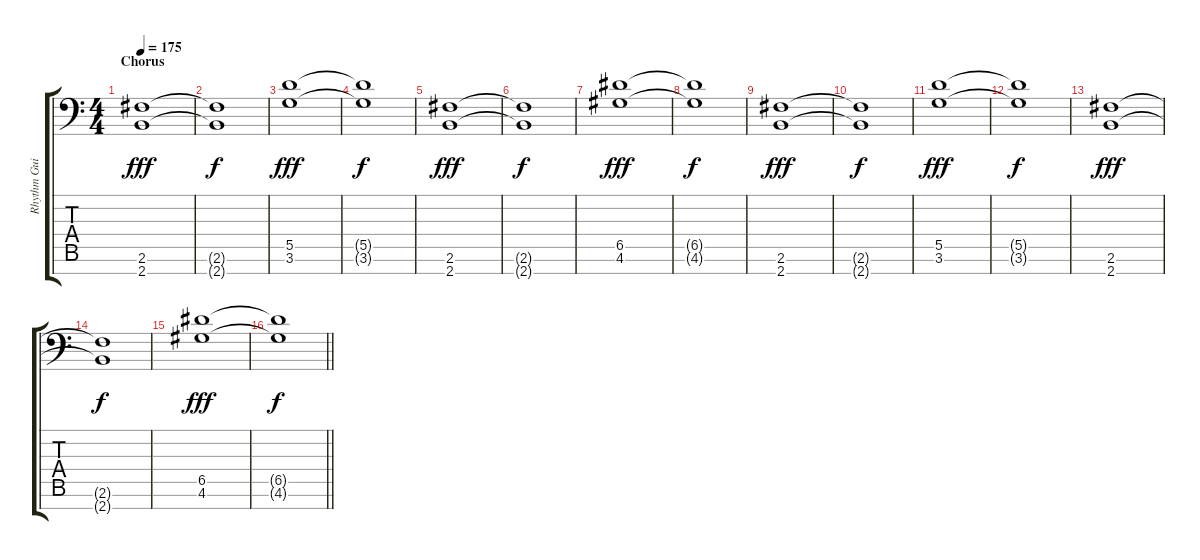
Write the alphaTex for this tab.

\track ("Rhythm Guitar 2" "Rhythm Gui") {instrument overdrivenguitar}
\staff {score tabs}
\tuning (E4 B3 G3 D3 A2 E2 A1) {hide}
\ts (4 4)
\section ("" "Chorus")
\tempo 175
\clef f4
\ks c
(2.6 2.7).1{dy fff} |
(2.6{t} 2.7{t}).1{dy f} |
(5.5 3.6).1{dy fff} |
(5.5{t} 3.6{t}).1{dy f} |
(2.6 2.7).1{dy fff} |
(2.6{t} 2.7{t}).1{dy f} |
(6.5 4.6).1{dy fff} |
(6.5{t} 4.6{t}).1{dy f} |
(2.6 2.7).1{dy fff} |
(2.6{t} 2.7{t}).1{dy f} |
(5.5 3.6).1{dy fff} |
(5.5{t} 3.6{t}).1{dy f} |
(2.6 2.7).1{dy fff} |
(2.6{t} 2.7{t}).1{dy f} |
(6.5 4.6).1{dy fff} |
\barLineRight lightlight
(6.5{t} 4.6{t}).1{dy f}
